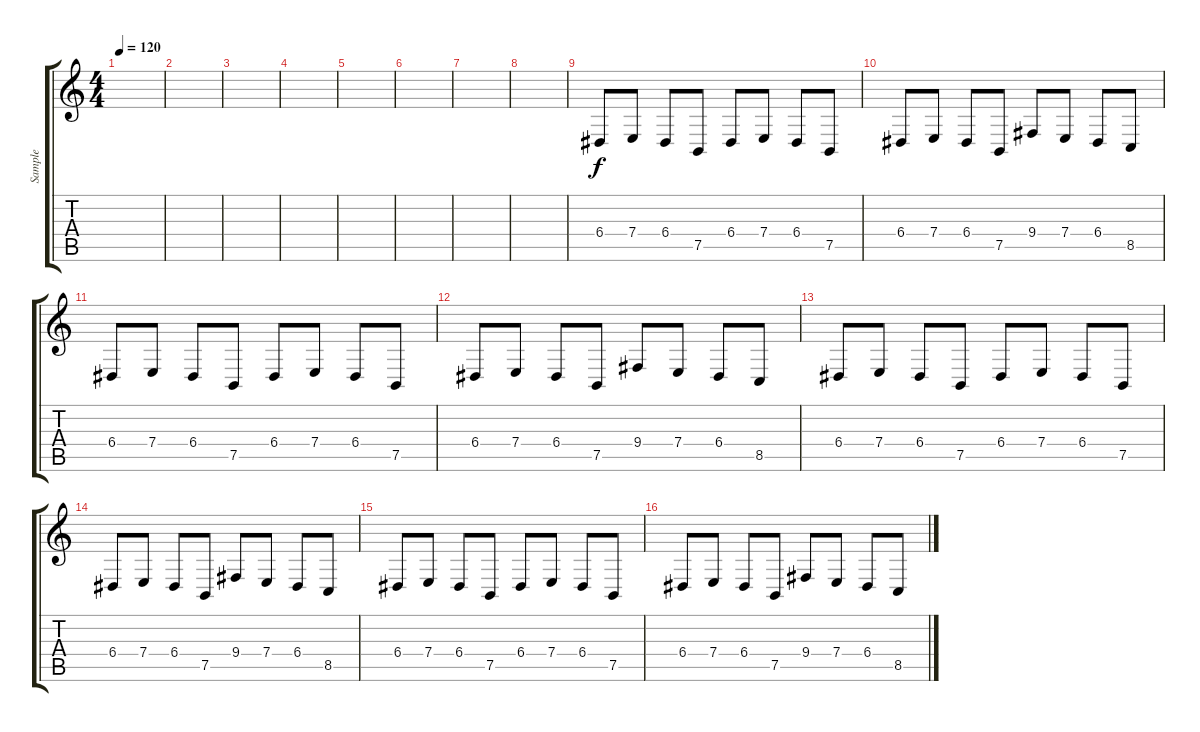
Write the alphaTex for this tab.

\track ("Sample" "Sample") {instrument stringensemble1}
\staff {score tabs}
\tuning (B3 Gb3 D3 A2 E2 B1) {hide}
\ts (4 4)
\tempo 120
\clef g2
\ks c
|
|
|
|
|
|
|
|
6.4.8{volume 16 instrument pad1newage} 7.4.8 6.4.8 7.5.8 6.4.8 7.4.8 6.4.8 7.5.8 |
6.4.8 7.4.8 6.4.8 7.5.8 9.4.8 7.4.8 6.4.8 8.5.8 |
6.4.8 7.4.8 6.4.8 7.5.8 6.4.8 7.4.8 6.4.8 7.5.8 |
6.4.8 7.4.8 6.4.8 7.5.8 9.4.8 7.4.8 6.4.8 8.5.8 |
6.4.8 7.4.8 6.4.8 7.5.8 6.4.8 7.4.8 6.4.8 7.5.8 |
6.4.8 7.4.8 6.4.8 7.5.8 9.4.8 7.4.8 6.4.8 8.5.8 |
6.4.8 7.4.8 6.4.8 7.5.8 6.4.8 7.4.8 6.4.8 7.5.8 |
6.4.8 7.4.8 6.4.8 7.5.8 9.4.8 7.4.8 6.4.8 8.5.8
